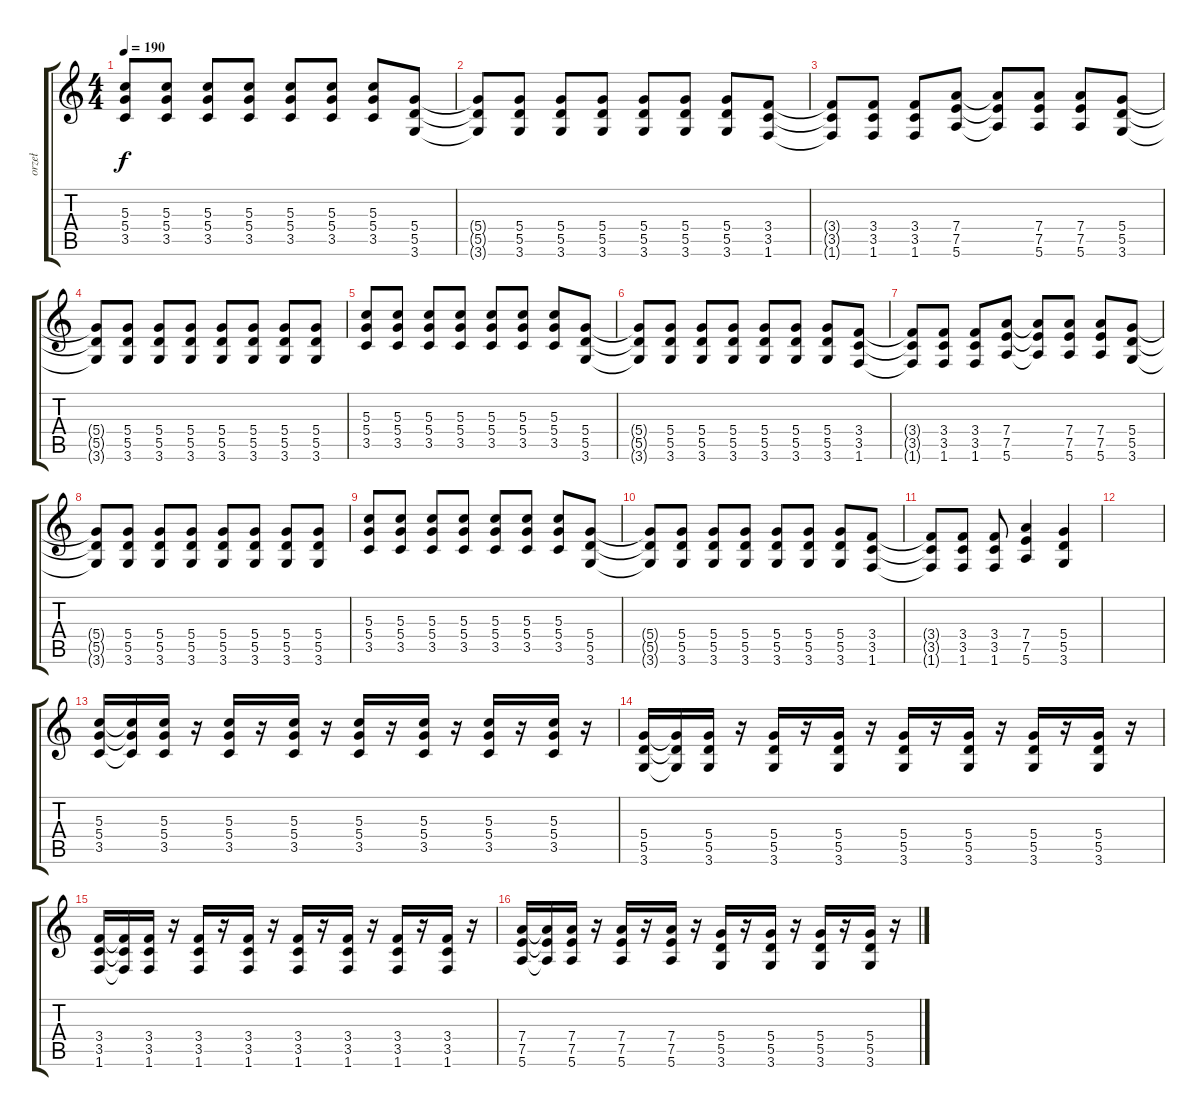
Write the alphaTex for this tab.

\track ("orzeł" "orzeł") {instrument overdrivenguitar}
\staff {score tabs}
\tuning (E4 B3 G3 D3 A2 E2) {hide}
\ts (4 4)
\tempo 190
\clef g2
\ks c
(5.3 5.4 3.5).8{dy f} (5.3 5.4 3.5).8 (5.3 5.4 3.5).8 (5.3 5.4 3.5).8 (5.3 5.4 3.5).8 (5.3 5.4 3.5).8 (5.3 5.4 3.5).8 (5.4 5.5 3.6).8 |
(5.4{t} 5.5{t} 3.6{t}).8 (5.4 5.5 3.6).8 (5.4 5.5 3.6).8 (5.4 5.5 3.6).8 (5.4 5.5 3.6).8 (5.4 5.5 3.6).8 (5.4 5.5 3.6).8 (3.4 3.5 1.6).8 |
(3.4{t} 3.5{t} 1.6{t}).8 (3.4 3.5 1.6).8 (3.4 3.5 1.6).8 (7.4 7.5 5.6).8 (7.4{t} 7.5{t} 5.6{t}).8 (7.4 7.5 5.6).8 (7.4 7.5 5.6).8 (5.4 5.5 3.6).8 |
(5.4{t} 5.5{t} 3.6{t}).8 (5.4 5.5 3.6).8 (5.4 5.5 3.6).8 (5.4 5.5 3.6).8 (5.4 5.5 3.6).8 (5.4 5.5 3.6).8 (5.4 5.5 3.6).8 (5.4 5.5 3.6).8 |
(5.3 5.4 3.5).8 (5.3 5.4 3.5).8 (5.3 5.4 3.5).8 (5.3 5.4 3.5).8 (5.3 5.4 3.5).8 (5.3 5.4 3.5).8 (5.3 5.4 3.5).8 (5.4 5.5 3.6).8 |
(5.4{t} 5.5{t} 3.6{t}).8 (5.4 5.5 3.6).8 (5.4 5.5 3.6).8 (5.4 5.5 3.6).8 (5.4 5.5 3.6).8 (5.4 5.5 3.6).8 (5.4 5.5 3.6).8 (3.4 3.5 1.6).8 |
(3.4{t} 3.5{t} 1.6{t}).8 (3.4 3.5 1.6).8 (3.4 3.5 1.6).8 (7.4 7.5 5.6).8 (7.4{t} 7.5{t} 5.6{t}).8 (7.4 7.5 5.6).8 (7.4 7.5 5.6).8 (5.4 5.5 3.6).8 |
(5.4{t} 5.5{t} 3.6{t}).8 (5.4 5.5 3.6).8 (5.4 5.5 3.6).8 (5.4 5.5 3.6).8 (5.4 5.5 3.6).8 (5.4 5.5 3.6).8 (5.4 5.5 3.6).8 (5.4 5.5 3.6).8 |
(5.3 5.4 3.5).8 (5.3 5.4 3.5).8 (5.3 5.4 3.5).8 (5.3 5.4 3.5).8 (5.3 5.4 3.5).8 (5.3 5.4 3.5).8 (5.3 5.4 3.5).8 (5.4 5.5 3.6).8 |
(5.4{t} 5.5{t} 3.6{t}).8 (5.4 5.5 3.6).8 (5.4 5.5 3.6).8 (5.4 5.5 3.6).8 (5.4 5.5 3.6).8 (5.4 5.5 3.6).8 (5.4 5.5 3.6).8 (3.4 3.5 1.6).8 |
(3.4{t} 3.5{t} 1.6{t}).8 (3.4 3.5 1.6).8 (3.4 3.5 1.6).8 (7.4 7.5 5.6).4 (5.4 5.5 3.6).4 |
|
(5.3 5.4 3.5).16 (5.3{t} 5.4{t} 3.5{t}).16 (5.3 5.4 3.5).16 r.16 (5.3 5.4 3.5).16 r.16 (5.3 5.4 3.5).16 r.16 (5.3 5.4 3.5).16 r.16 (5.3 5.4 3.5).16 r.16 (5.3 5.4 3.5).16 r.16 (5.3 5.4 3.5).16 r.16 |
(5.4 5.5 3.6).16 (5.4{t} 5.5{t} 3.6{t}).16 (5.4 5.5 3.6).16 r.16 (5.4 5.5 3.6).16 r.16 (5.4 5.5 3.6).16 r.16 (5.4 5.5 3.6).16 r.16 (5.4 5.5 3.6).16 r.16 (5.4 5.5 3.6).16 r.16 (5.4 5.5 3.6).16 r.16 |
(3.4 3.5 1.6).16 (3.4{t} 3.5{t} 1.6{t}).16 (3.4 3.5 1.6).16 r.16 (3.4 3.5 1.6).16 r.16 (3.4 3.5 1.6).16 r.16 (3.4 3.5 1.6).16 r.16 (3.4 3.5 1.6).16 r.16 (3.4 3.5 1.6).16 r.16 (3.4 3.5 1.6).16 r.16 |
(7.4 7.5 5.6).16 (7.4{t} 7.5{t} 5.6{t}).16 (7.4 7.5 5.6).16 r.16 (7.4 7.5 5.6).16 r.16 (7.4 7.5 5.6).16 r.16 (5.4 5.5 3.6).16 r.16 (5.4 5.5 3.6).16 r.16 (5.4 5.5 3.6).16 r.16 (5.4 5.5 3.6).16 r.16
